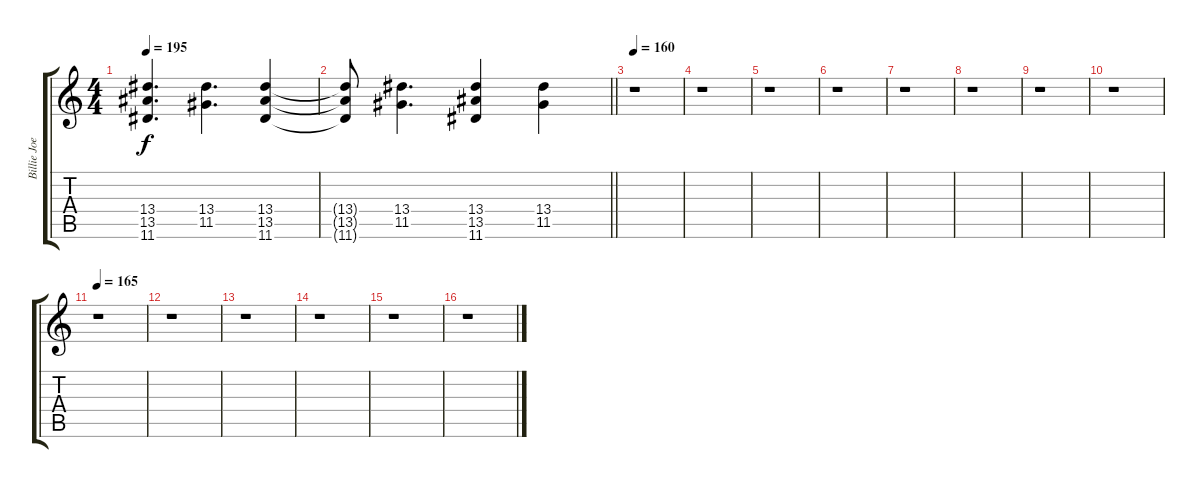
\track ("Billie Joe" "Billie Joe") {instrument distortionguitar}
\staff {score tabs}
\tuning (E4 B3 G3 D3 A2 E2) {hide}
\ts (4 4)
\tempo 195
\clef g2
\ks c
(13.4 13.5 11.6).4{d dy f} (13.4 11.5).4{d} (13.4 13.5 11.6).4 |
\barLineRight lightlight
(13.4{t} 13.5{t} 11.6{t}).8 (13.4 11.5).4{d} (13.4 13.5 11.6).4 (13.4 11.5).4 |
\tempo 160
r.1 |
r.1 |
r.1 |
r.1 |
r.1 |
r.1 |
r.1 |
r.1 |
\tempo 165
r.1 |
r.1 |
r.1 |
r.1 |
r.1 |
r.1
